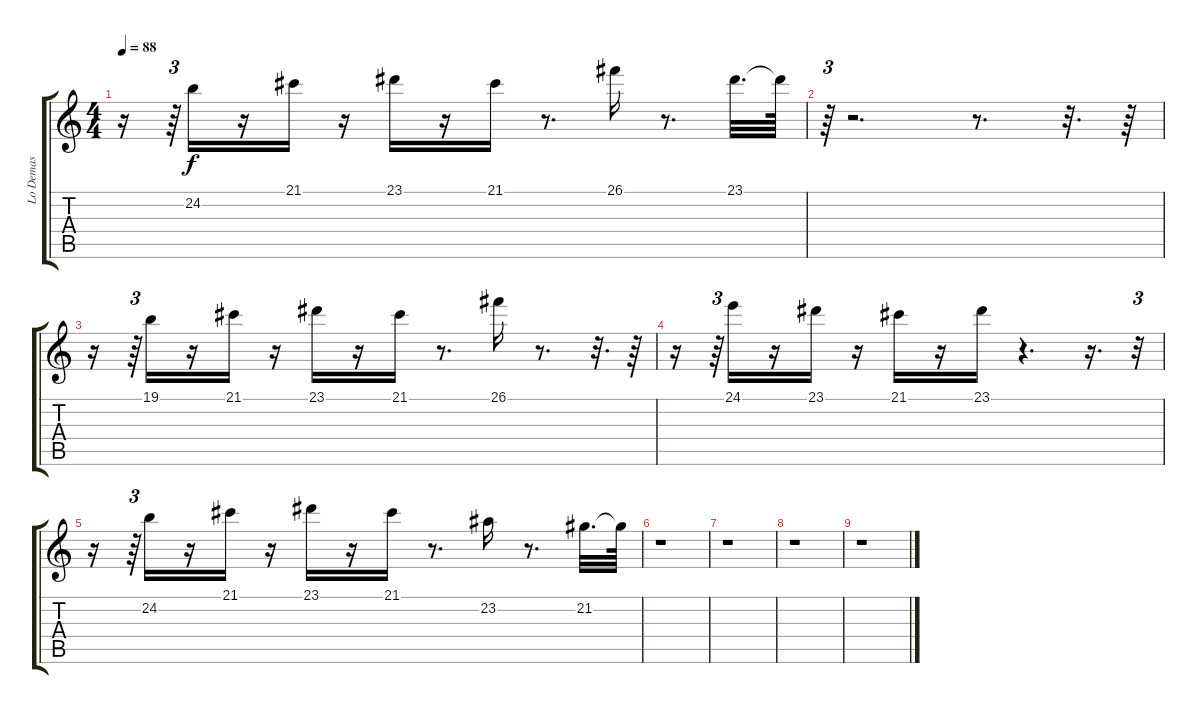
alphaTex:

\track ("Lo Demas" "Lo Demas") {instrument fx5brightness}
\staff {score tabs}
\tuning (E4 B3 G3 D3 A2 E2) {hide}
\ts (4 4)
\tempo 88
\clef g2
\ks c
r.16{dy f} r.64{tu (3 2)} 24.2.16 r.16 21.1.16 r.16 23.1.16 r.16 21.1.16 r.8{d} 26.1.16 r.8{d} 23.1.32{d} 23.1{t}.64 |
r.64{tu (3 2)} r.2{d} r.8{d} r.32{d} r.64 |
r.16 r.64{tu (3 2)} 19.1.16 r.16 21.1.16 r.16 23.1.16 r.16 21.1.16 r.8{d} 26.1.16 r.8{d} r.32{d} r.64 |
r.16 r.64{tu (3 2)} 24.1.16 r.16 23.1.16 r.16 21.1.16 r.16 23.1.16 r.4{d} r.16{d} r.32{tu (3 2)} |
r.16 r.64{tu (3 2)} 24.2.16 r.16 21.1.16 r.16 23.1.16 r.16 21.1.16 r.8{d} 23.2.16 r.8{d} 21.2.32{d} 21.2{t}.64 |
r.1 |
r.1 |
r.1 |
r.1
